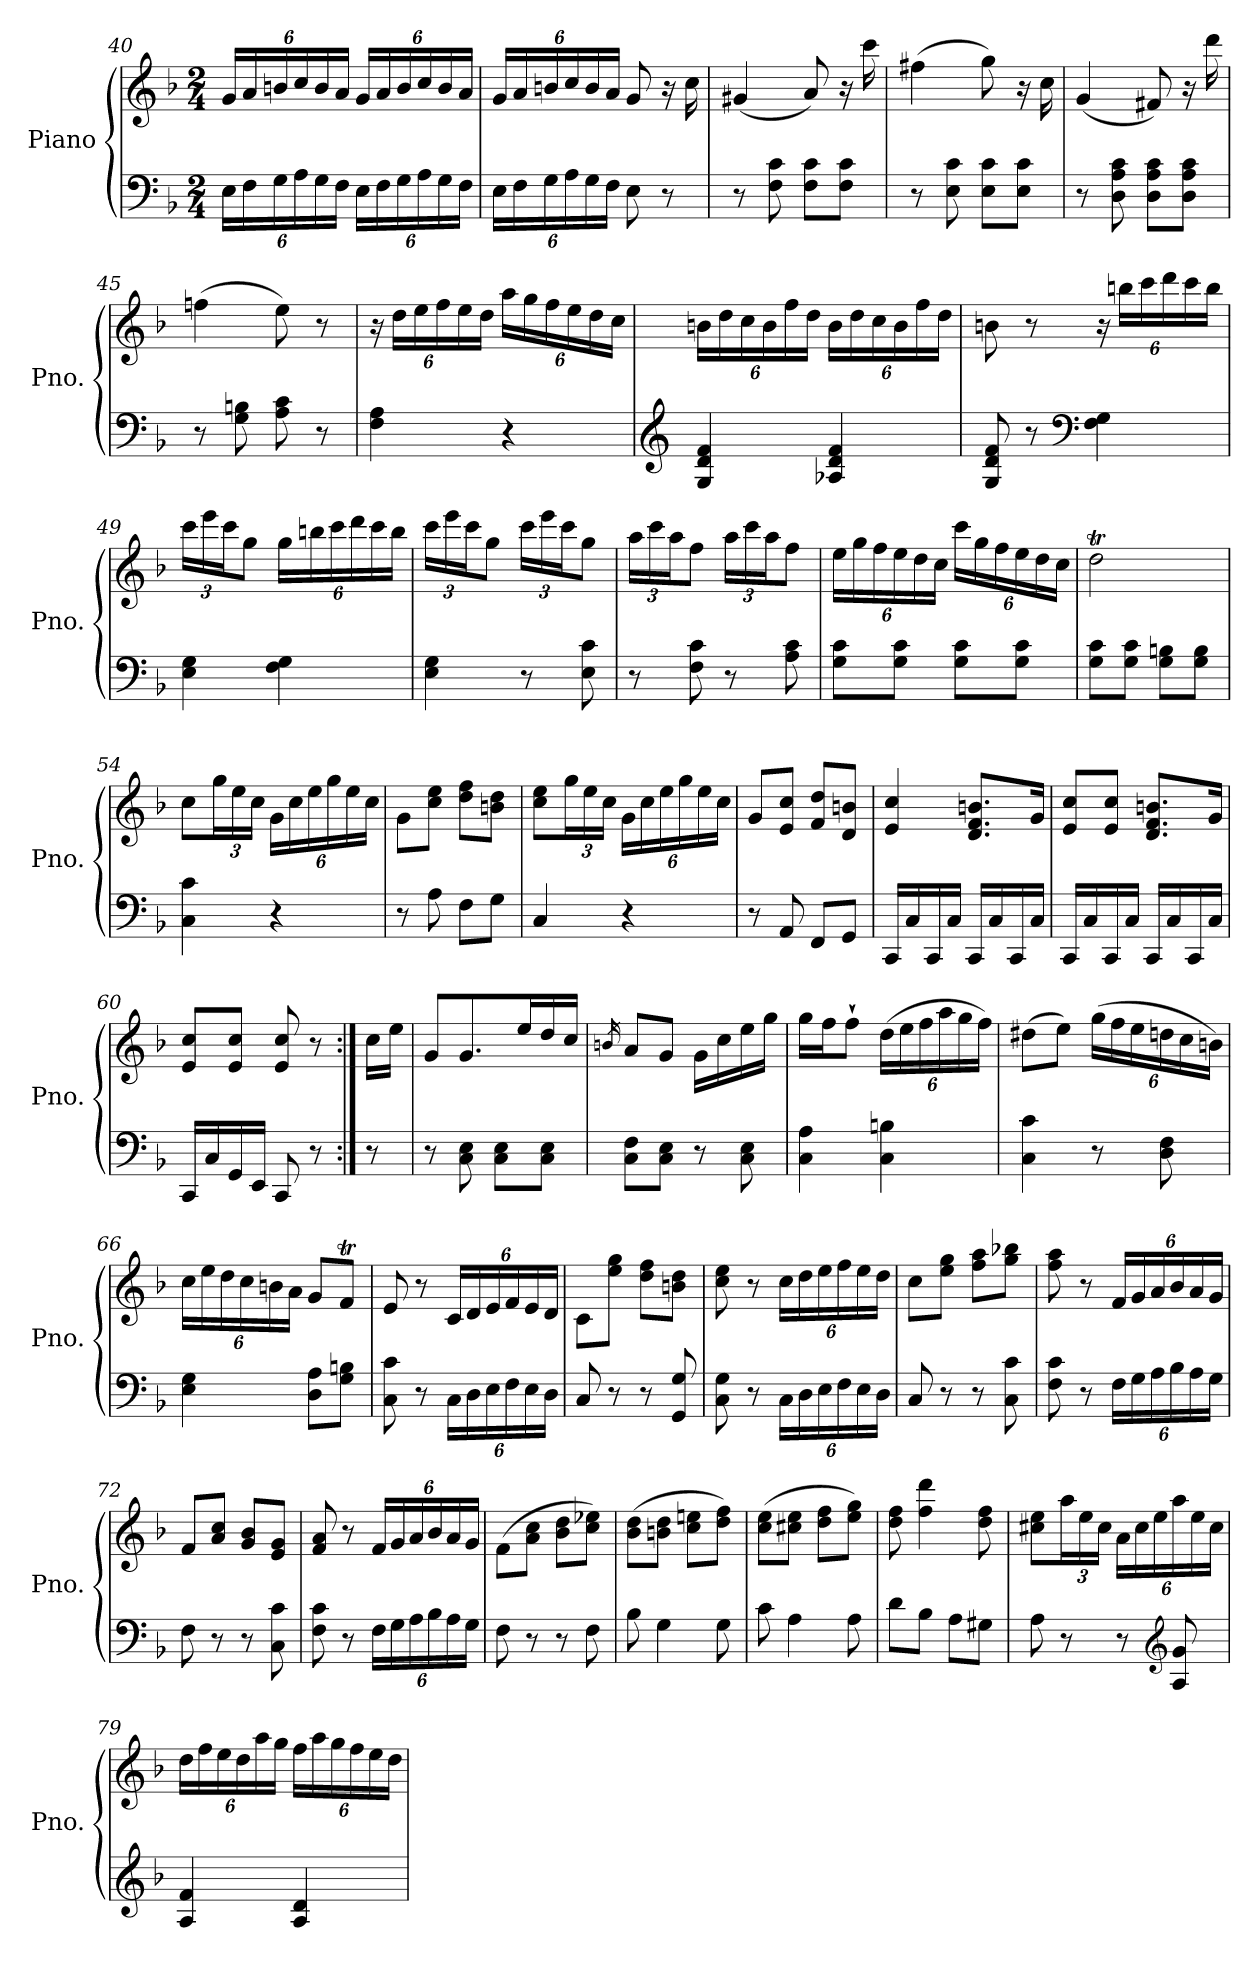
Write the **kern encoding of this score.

**kern	**kern
*part1	*part1
*staff2	*staff1
*I"Piano	*
*I'Pno.	*
*clefF4	*clefG2
*k[b-]	*k[b-]
*F:	*F:
*M2/4	*M2/4
*Xbrackettup	*Xbrackettup
=40	=40
24E\LL	24g/LL
24F\	24a/
24G\	24bn/
24A\	24cc/
24G\	24b/
24F\JJ	24a/JJ
24E\LL	24g/LL
24F\	24a/
24G\	24b/
24A\	24cc/
24G\	24b/
24F\JJ	24a/JJ
!!LO:LB:g=z
=41	=41
24E\LL	24g/LL
24F\	24a/
24G\	24bn/
24A\	24cc/
24G\	24b/
24F\JJ	24a/JJ
8E\	8g/
8r	16r
.	16cc\
=42	=42
8r	(4g#X/
8F\ 8c\	.
8F\ 8c\L	8a/)
8F\ 8c\J	16r
.	16ccc\
=43	=43
8r	(4ff#X\
8E\ 8c\	.
8E\ 8c\L	8gg\)
8E\ 8c\J	16r
.	16cc\
!!LO:LB:g=z
=44	=44
8r	(4g/
8D\ 8A\ 8c\	.
8D\ 8A\ 8c\L	8f#X/)
8D\ 8A\ 8c\J	16r
.	16ddd\
=45	=45
8r	(4ffn\
8G\ 8Bn\	.
8A\ 8c\	8ee\)
8r	8r
=46	=46
4F\ 4A\	24r
.	24dd\LL
.	24ee\
.	24ff\
.	24ee\
.	24dd\JJ
4r	24aa\LL
.	24gg\
.	24ff\
.	24ee\
.	24dd\
.	24cc\JJ
=47	=47
*clefG2	*
4G/ 4d/ 4f/	24bn\LL
.	24dd\
.	24cc\
.	24b\
.	24ff\
.	24dd\JJ
4A-X/ 4d/ 4f/	24b\LL
.	24dd\
.	24cc\
.	24b\
.	24ff\
.	24dd\JJ
!!LO:PB:g=z
=48	=48
8G/ 8d/ 8f/	8bn\
8r	8r
*clefF4	*
4F\ 4G\	24r
.	24bbn\LL
.	24ccc\
.	24ddd\
.	24ccc\
.	24bb\JJ
!!LO:LB:g=z
=49	=49
4E\ 4G\	24ccc\LL
.	24eee\
.	24ccc\J
.	8gg\J
4F\ 4G\	24gg\LL
.	24bbn\
.	24ccc\
.	24ddd\
.	24ccc\
.	24bb\JJ
=50	=50
4E\ 4G\	24ccc\LL
.	24eee\
.	24ccc\J
.	8gg\J
8r	24ccc\LL
.	24eee\
.	24ccc\J
8E\ 8c\	8gg\J
=51	=51
8r	24aa\LL
.	24ccc\
.	24aa\J
8F\ 8c\	8ff\J
8r	24aa\LL
.	24ccc\
.	24aa\J
8Ai\ 8ci\	8ff\J
=52	=52
8G\ 8c\L	24ee\LL
.	24gg\
.	24ff\
8G\ 8c\J	24ee\
.	24dd\
.	24cc\JJ
8G\ 8c\L	24ccc\LL
.	24gg\
.	24ff\
8G\ 8c\J	24ee\
.	24dd\
.	24cc\JJ
!!LO:LB:g=z
=53	=53
8G\ 8c\L	2ddT\
8G\ 8c\J	.
8G\ 8Bn\L	.
8G\ 8B\J	.
!!LO:LB:g=z
=54	=54
4C\ 4c\	8cc\L
.	24gg\L
.	24ee\
.	24cc\JJ
4r	24g\LL
.	24cc\
.	24ee\
.	24gg\
.	24ee\
.	24cc\JJ
=55	=55
8r	8g\L
8A\	8cc\ 8ee\J
8F\L	8dd\ 8ff\L
8G\J	8bn\ 8dd\J
=56	=56
4C/	8cc\ 8ee\L
.	24gg\L
.	24ee\
.	24cc\JJ
4r	24g\LL
.	24cc\
.	24ee\
.	24gg\
.	24ee\
.	24cc\JJ
=57	=57
8r	8g/L
8AA/	8e/ 8cc/J
8FF/L	8f/ 8dd/L
8GG/J	8d/ 8bn/J
=58	=58
16CC/LL	4e/ 4cc/
16C/	.
16CC/	.
16C/JJ	.
16CC/LL	8.d/ 8.f/ 8.bn/L
16C/	.
16CC/	.
16C/JJ	16g/Jk
!!LO:LB:g=z
=59	=59
16CC/LL	8e/ 8cc/L
16C/	.
16CC/	8e/ 8cc/J
16C/JJ	.
16CC/LL	8.d/ 8.f/ 8.bn/L
16C/	.
16CC/	.
16C/JJ	16g/Jk
!!LO:LB:g=z
=60	=60
16CC/LL	8e/ 8cc/L
16C/	.
16GG/	8e/ 8cc/J
16EE/JJ	.
8CC/	8e/ 8cc/
8r	8r
=61:|!	=61:|!
8r	16cc\LL
.	16ee\JJ
=62	=62
8r	8g/L
8C\ 8E\	8.g/
8C\ 8E\L	.
.	16ee/L
8C\ 8E\J	16dd/
.	16cc/JJ
=63	=63
.	16qbn/
8C\ 8F\L	8a/L
8C\ 8E\J	8g/J
8r	16g\LL
.	16cc\
8C\ 8E\	16ee\
.	16gg\JJ
=64	=64
4C\ 4A\	16gg\LL
.	16ff\J
.	8ff`\J
4C\ 4Bn\	(24dd\LL
.	24ee\
.	24ff\
.	24aa\
.	24gg\
.	24ff\JJ)
=65	=65
4C\ 4c\	(8dd#X\L
.	8ee\J)
8r	(24gg\LL
.	24ff\
.	24ee\
8D\ 8F\	24ddn\
.	24cc\
.	24bn\JJ)
!!LO:PB:g=z
=66	=66
4E\ 4G\	24cc\LL
.	24ee\
.	24dd\
.	24cc\
.	24bn\
.	24a\JJ
8D\ 8A\L	8g/L
8G\ 8Bn\J	8fT/J
=67	=67
8C\ 8c\	8e/
8r	8r
24C\LL	24c/LL
24D\	24d/
24E\	24e/
24F\	24f/
24E\	24e/
24D\JJ	24d/JJ
=68	=68
8C/	8c\L
8r	8ee\ 8gg\J
8r	8dd\ 8ff\L
8GG/ 8G/	8bn\ 8dd\J
=69	=69
8C\ 8G\	8cc\ 8ee\
8r	8r
24C\LL	24cc\LL
24D\	24dd\
24E\	24ee\
24F\	24ff\
24E\	24ee\
24D\JJ	24dd\JJ
=70	=70
8C/	8cc\L
8r	8ee\ 8gg\J
8r	8ff\ 8aa\L
8C\ 8c\	8gg\ 8bb-X\J
!!LO:LB:g=z
=71	=71
8F\ 8c\	8ff\ 8aa\
8r	8r
24F\LL	24f/LL
24G\	24g/
24A\	24a/
24B-\	24b-/
24A\	24a/
24G\JJ	24g/JJ
!!LO:LB:g=z
=72	=72
8F\	8f/L
8r	8a/ 8cc/J
8r	8g/ 8b-/L
8C\ 8c\	8e/ 8g/J
=73	=73
8F\ 8c\	8f/ 8a/
8r	8r
24F\LL	24f/LL
24G\	24g/
24A\	24a/
24B-\	24b-/
24A\	24a/
24G\JJ	24g/JJ
=74	=74
8F\	(8f\L
8r	8a\ 8cc\J
8r	8b-\ 8dd\L
8F\	8cc\ 8ee-X\J)
=75	=75
8B-\	(8b-\ 8dd\L
4G\	8bn\ 8dd\J
.	8cc\ 8een\L
8G\	8dd\ 8ff\J)
=76	=76
8c\	(8cc\ 8ee\L
4A\	8cc#X\ 8ee\J
.	8dd\ 8ff\L
8A\	8ee\ 8gg\J)
=77	=77
8d\L	8dd\ 8ff\
8B-\J	4ff\ 4ddd\
8A\L	.
8G#X\J	8dd\ 8ff\
!!LO:LB:g=z
=78	=78
8A\	8cc#X\ 8ee\L
8r	24aa\L
.	24ee\
.	24cc#\JJ
8r	24a\LL
.	24cc#\
*clefG2	*
.	24ee\
8A/ 8g/	24aa\
.	24ee\
.	24cc#\JJ
!!LO:LB:g=z
=79	=79
4A/ 4f/	24dd\LL
.	24ff\
.	24ee\
.	24dd\
.	24aa\
.	24gg\JJ
4A/ 4d/	24ff\LL
.	24aa\
.	24gg\
.	24ff\
.	24ee\
.	24dd\JJ
=	=
*-	*-
